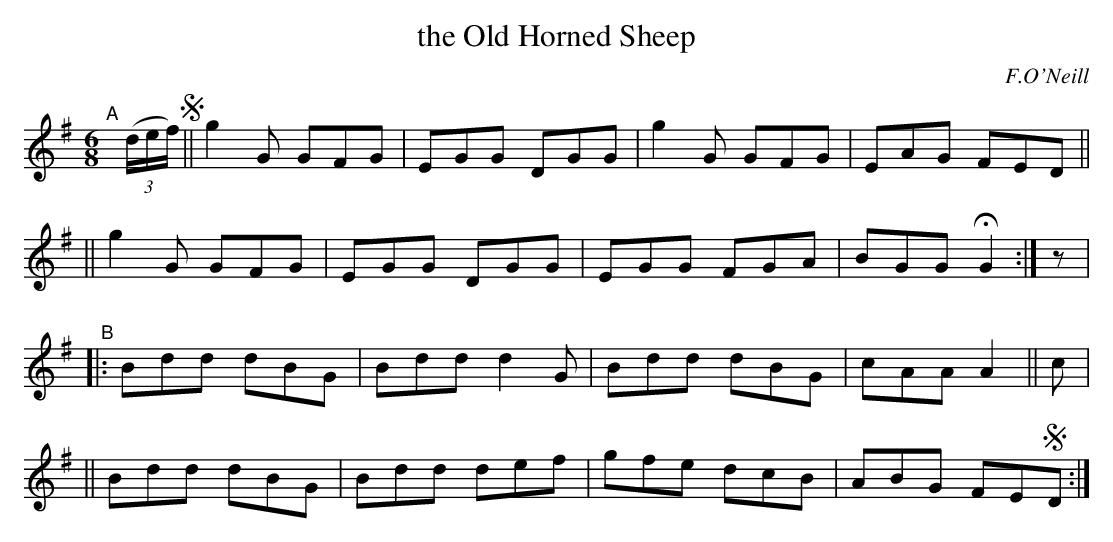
X:1
T: the Old Horned Sheep
O: F.O'Neill
M: 6/8
L: 1/8
K: G
"^A"[|] (3(d/e/f/) !segno!\
|| g2G GFG | EGG DGG | g2G GFG | EAG FED ||
|| g2G GFG | EGG DGG | EGG FGA | BGG HG2 :| z |
"^B"\
|: Bdd dBG | Bdd d2G | Bdd dBG | cAA A2 || c |
|| Bdd dBG | Bdd def | gfe dcB | ABG FE!segno!D :|
